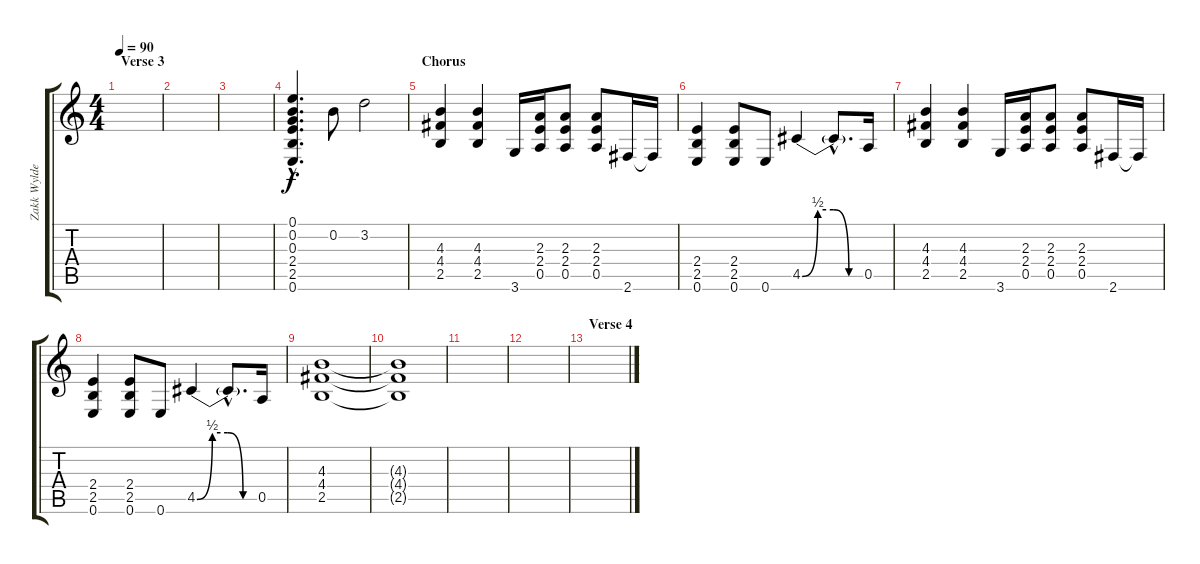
\track ("Zakk Wylde" "Zakk Wylde") {instrument distortionguitar}
\staff {score tabs}
\tuning (E4 B3 G3 D3 A2 E2) {hide}
\ts (4 4)
\section ("" "Verse 3")
\tempo 90
\clef g2
\ks c
|
|
|
(0.1{hac} 0.2{hac} 0.3{hac} 2.4{hac} 2.5{hac} 0.6{hac}).4{d} 0.2.8 3.2.2 |
\section ("" "Chorus")
(4.3 4.4 2.5).4 (4.3 4.4 2.5).4 3.6.16 (2.3 2.4 0.5).16 (2.3 2.4 0.5).8 (2.3 2.4 0.5).8 2.6.16 2.6{t}.16 |
(2.4 2.5 0.6).4 (2.4 2.5 0.6).8 0.6.8 4.5{be (custom 0 0 15 2 30 2 45 0 60 0)}.4 4.5{hac t}.8{d} 0.5.16 |
(4.3 4.4 2.5).4 (4.3 4.4 2.5).4 3.6.16 (2.3 2.4 0.5).16 (2.3 2.4 0.5).8 (2.3 2.4 0.5).8 2.6.16 2.6{t}.16 |
(2.4 2.5 0.6).4 (2.4 2.5 0.6).8 0.6.8 4.5{be (custom 0 0 15 2 30 2 45 0 60 0)}.4 4.5{hac t}.8{d} 0.5.16 |
(4.3 4.4 2.5).1 |
(4.3{t} 4.4{t} 2.5{t}).1 |
|
|
\section ("" "Verse 4")
